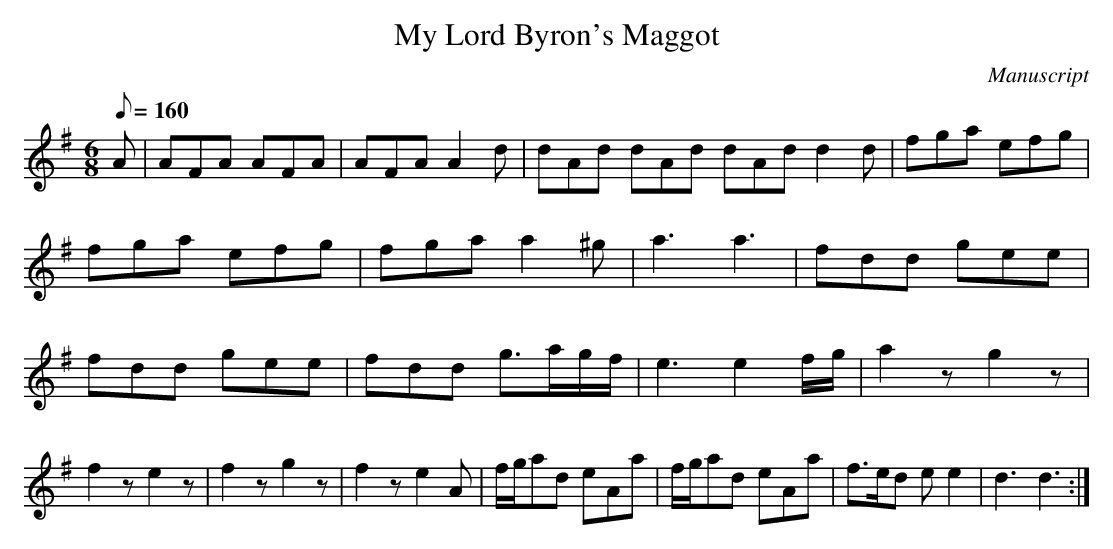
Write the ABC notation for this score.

X:1
T: My Lord Byron's Maggot
M:6/8
L:1/8
Q:160
O:Manuscript
K:G
A|AFA AFA|AFA A2 d|dAd dAd dAd d2 d|fga efg |fga efg|fga a2 ^g|a3 a3|fdd gee| fdd gee|fdd g>ag/2f/2|e3 e2 f/2g/2|a2 z g2 z| f2 z e2 z| f2 z g2 z| f2 z e2 A| f/2g/2ad eAa|f/2g/2ad eAa|f>ed e e2|d3 d3:|
